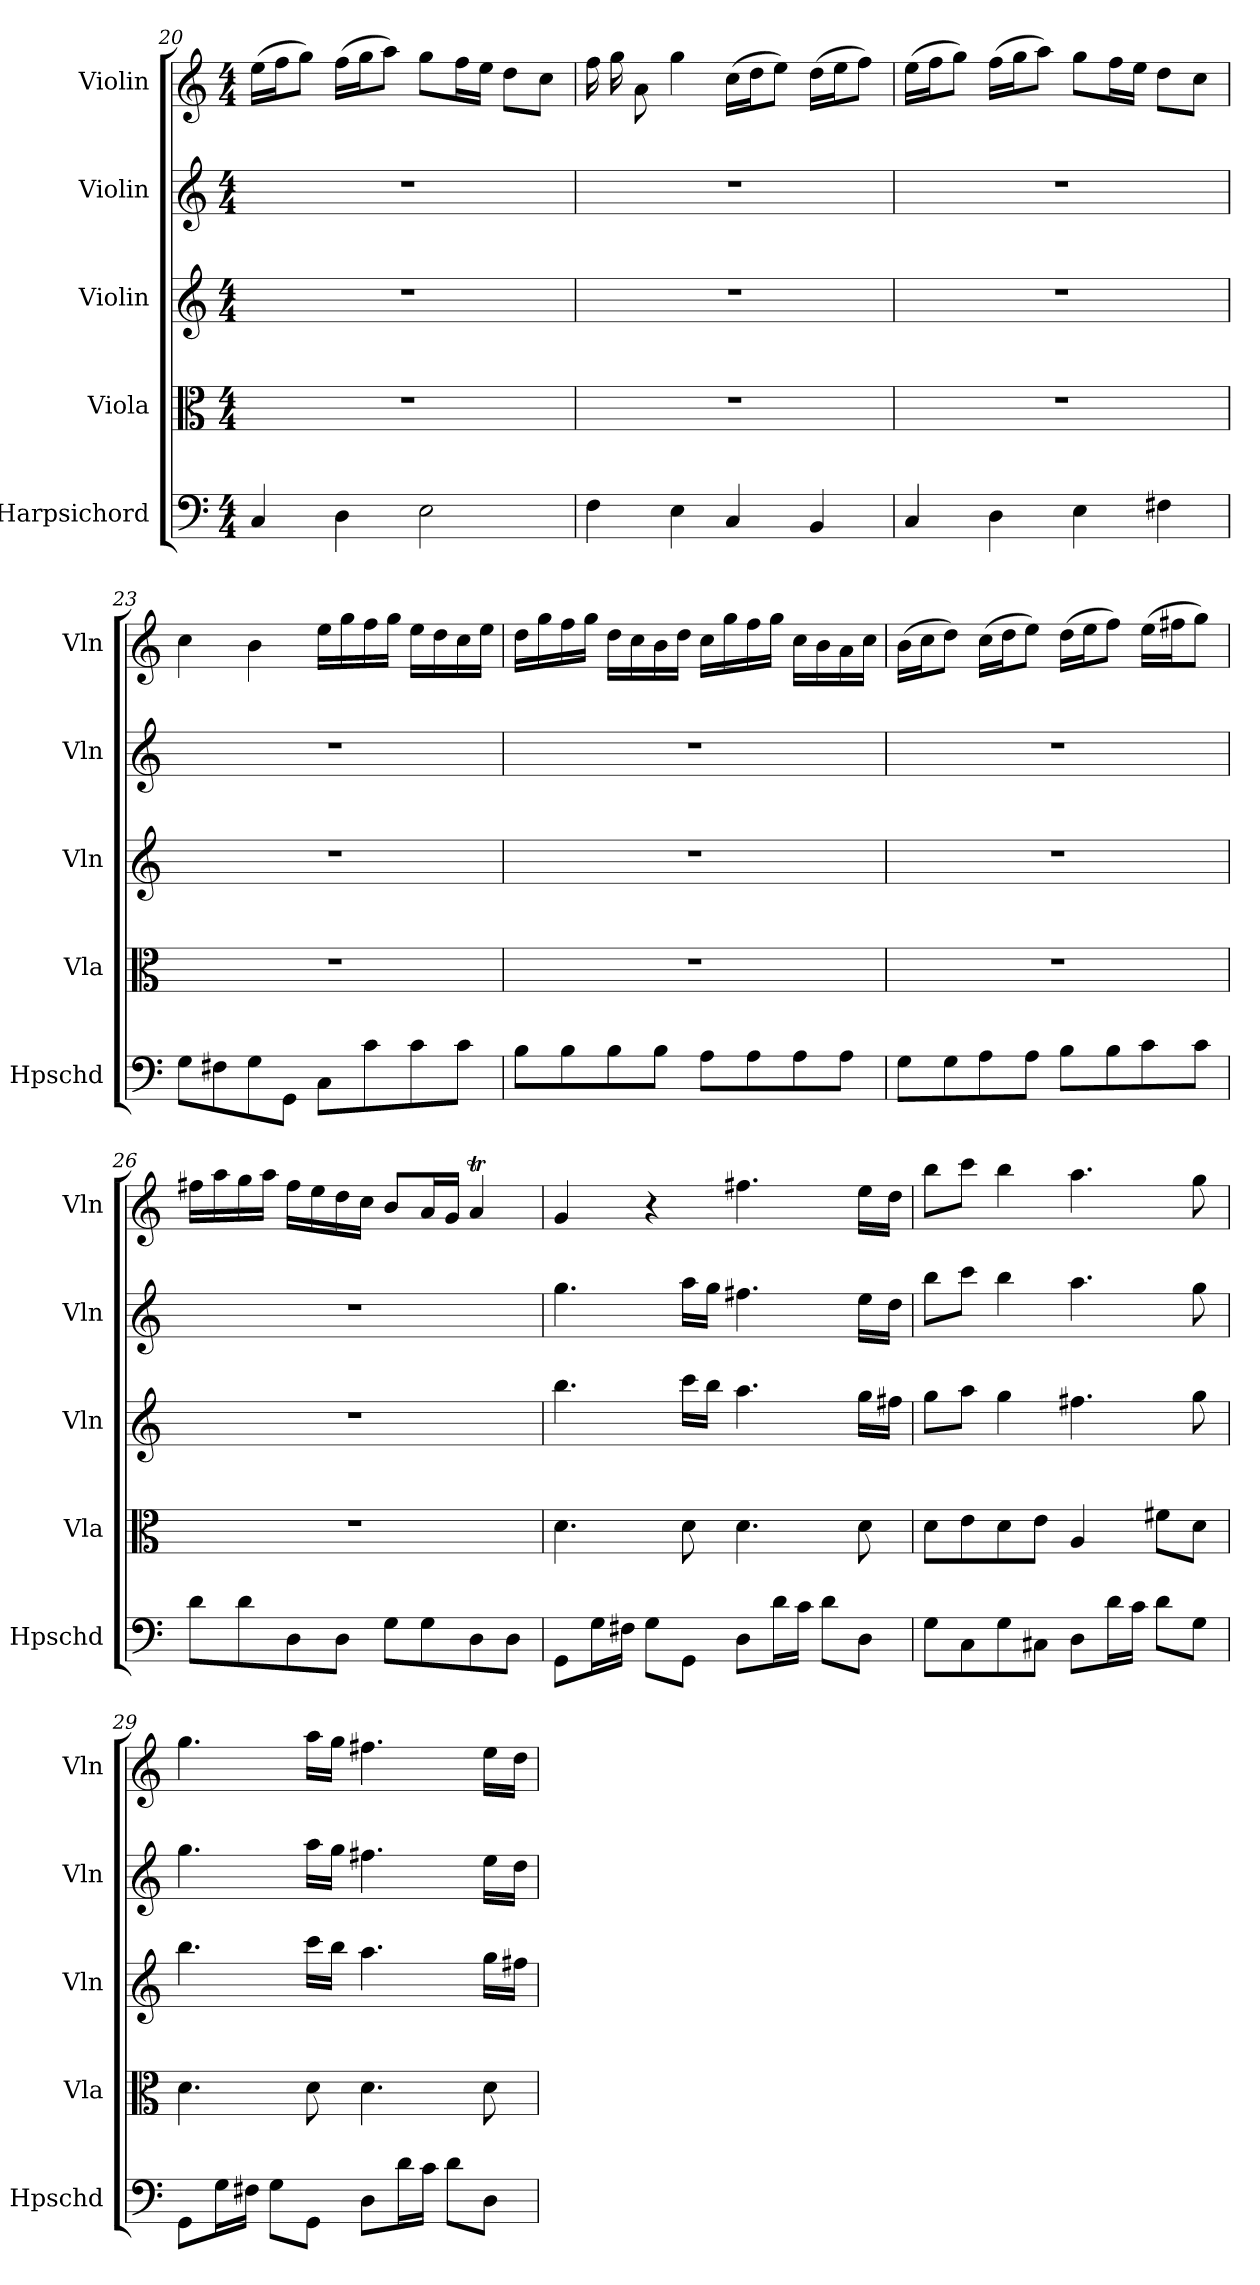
**kern	**kern	**kern	**kern	**kern
*part5	*part4	*part3	*part2	*part1
*staff5	*staff4	*staff3	*staff2	*staff1
*I"Harpsichord	*I"Viola	*I"Violin	*I"Violin	*I"Violin
*I'Hpschd	*I'Vla	*I'Vln	*I'Vln	*I'Vln
*clefF4	*clefC3	*clefG2	*clefG2	*clefG2
*k[]	*k[]	*k[]	*k[]	*k[]
*C:	*C:	*C:	*C:	*C:
*M4/4	*M4/4	*M4/4	*M4/4	*M4/4
=20	=20	=20	=20	=20
4C/	1r	1r	1r	(16ee\LL
.	.	.	.	16ff\J
.	.	.	.	8gg\J)
4D\	.	.	.	(16ff\LL
.	.	.	.	16gg\J
.	.	.	.	8aa\J)
2E\	.	.	.	8gg\L
.	.	.	.	16ff\L
.	.	.	.	16ee\JJ
.	.	.	.	8dd\L
.	.	.	.	8cc\J
=21	=21	=21	=21	=21
4F\	1r	1r	1r	16ff
.	.	.	.	16gg
.	.	.	.	8a\
4E\	.	.	.	4gg\
4C/	.	.	.	(16cc\LL
.	.	.	.	16dd\J
.	.	.	.	8ee\J)
4BB/	.	.	.	(16dd\LL
.	.	.	.	16ee\J
.	.	.	.	8ff\J)
=22	=22	=22	=22	=22
4C/	1r	1r	1r	(16ee\LL
.	.	.	.	16ff\J
.	.	.	.	8gg\J)
4D\	.	.	.	(16ff\LL
.	.	.	.	16gg\J
.	.	.	.	8aa\J)
4E\	.	.	.	8gg\L
.	.	.	.	16ff\L
.	.	.	.	16ee\JJ
4F#X\	.	.	.	8dd\L
.	.	.	.	8cc\J
=23	=23	=23	=23	=23
8G\L	1r	1r	1r	4cc\
8F#X\	.	.	.	.
8G\	.	.	.	4b\
8GG\J	.	.	.	.
8C\L	.	.	.	16ee\LL
.	.	.	.	16gg\
8c\	.	.	.	16ff\
.	.	.	.	16gg\JJ
8c\	.	.	.	16ee\LL
.	.	.	.	16dd\
8c\J	.	.	.	16cc\
.	.	.	.	16ee\JJ
=24	=24	=24	=24	=24
8B\L	1r	1r	1r	16dd\LL
.	.	.	.	16gg\
8B\	.	.	.	16ff\
.	.	.	.	16gg\JJ
8B\	.	.	.	16dd\LL
.	.	.	.	16cc\
8B\J	.	.	.	16b\
.	.	.	.	16dd\JJ
8A\L	.	.	.	16cc\LL
.	.	.	.	16gg\
8A\	.	.	.	16ff\
.	.	.	.	16gg\JJ
8A\	.	.	.	16cc\LL
.	.	.	.	16b\
8A\J	.	.	.	16a\
.	.	.	.	16cc\JJ
=25	=25	=25	=25	=25
8G\L	1r	1r	1r	(16b\LL
.	.	.	.	16cc\J
8G\	.	.	.	8dd\J)
8A\	.	.	.	(16cc\LL
.	.	.	.	16dd\J
8A\J	.	.	.	8ee\J)
8B\L	.	.	.	(16dd\LL
.	.	.	.	16ee\J
8B\	.	.	.	8ff\J)
8c\	.	.	.	(16ee\LL
.	.	.	.	16ff#X\J
8c\J	.	.	.	8gg\J)
=26	=26	=26	=26	=26
8d\L	1r	1r	1r	16ff#X\LL
.	.	.	.	16aa\
8d\	.	.	.	16gg\
.	.	.	.	16aa\JJ
8D\	.	.	.	16ff#\LL
.	.	.	.	16ee\
8D\J	.	.	.	16dd\
.	.	.	.	16cc\JJ
8G\L	.	.	.	8b/L
8G\	.	.	.	16a/L
.	.	.	.	16g/JJ
8D\	.	.	.	4aT/
8D\J	.	.	.	.
=27	=27	=27	=27	=27
8GG\L	4.d\	4.bb\	4.gg\	4g/
16G\L	.	.	.	.
16F#X\JJ	.	.	.	.
8G\L	.	.	.	4r
8GG\J	8d\	16ccc\LL	16aa\LL	.
.	.	16bb\JJ	16gg\JJ	.
8D\L	4.d\	4.aa\	4.ff#X\	4.ff#X\
16d\L	.	.	.	.
16c\JJ	.	.	.	.
8d\L	.	.	.	.
8D\J	8d\	16gg\LL	16ee\LL	16ee\LL
.	.	16ff#X\JJ	16dd\JJ	16dd\JJ
=28	=28	=28	=28	=28
8G\L	8d\L	8gg\L	8bb\L	8bb\L
8C\	8e\	8aa\J	8ccc\J	8ccc\J
8G\	8d\	4gg\	4bb\	4bb\
8C#X\J	8e\J	.	.	.
8D\L	4A/	4.ff#X\	4.aa\	4.aa\
16d\L	.	.	.	.
16c\JJ	.	.	.	.
8d\L	8f#X\L	.	.	.
8G\J	8d\J	8gg\	8gg\	8gg\
=29	=29	=29	=29	=29
8GG\L	4.d\	4.bb\	4.gg\	4.gg\
16G\L	.	.	.	.
16F#X\JJ	.	.	.	.
8G\L	.	.	.	.
8GG\J	8d\	16ccc\LL	16aa\LL	16aa\LL
.	.	16bb\JJ	16gg\JJ	16gg\JJ
8D\L	4.d\	4.aa\	4.ff#X\	4.ff#X\
16d\L	.	.	.	.
16c\JJ	.	.	.	.
8d\L	.	.	.	.
8D\J	8d\	16gg\LL	16ee\LL	16ee\LL
.	.	16ff#X\JJ	16dd\JJ	16dd\JJ
=	=	=	=	=
*-	*-	*-	*-	*-
